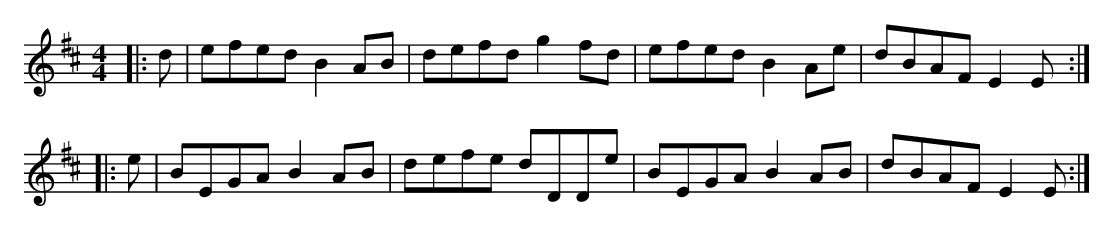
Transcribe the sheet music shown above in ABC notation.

X:1
M:4/4
K:Edor
|:d|efed B2 AB|defd g2 fd|efed B2 Ae|dBAF E2 E:|
|:e|BEGA B2 AB|defe dDDe|BEGA B2 AB|dBAF E2 E:|
